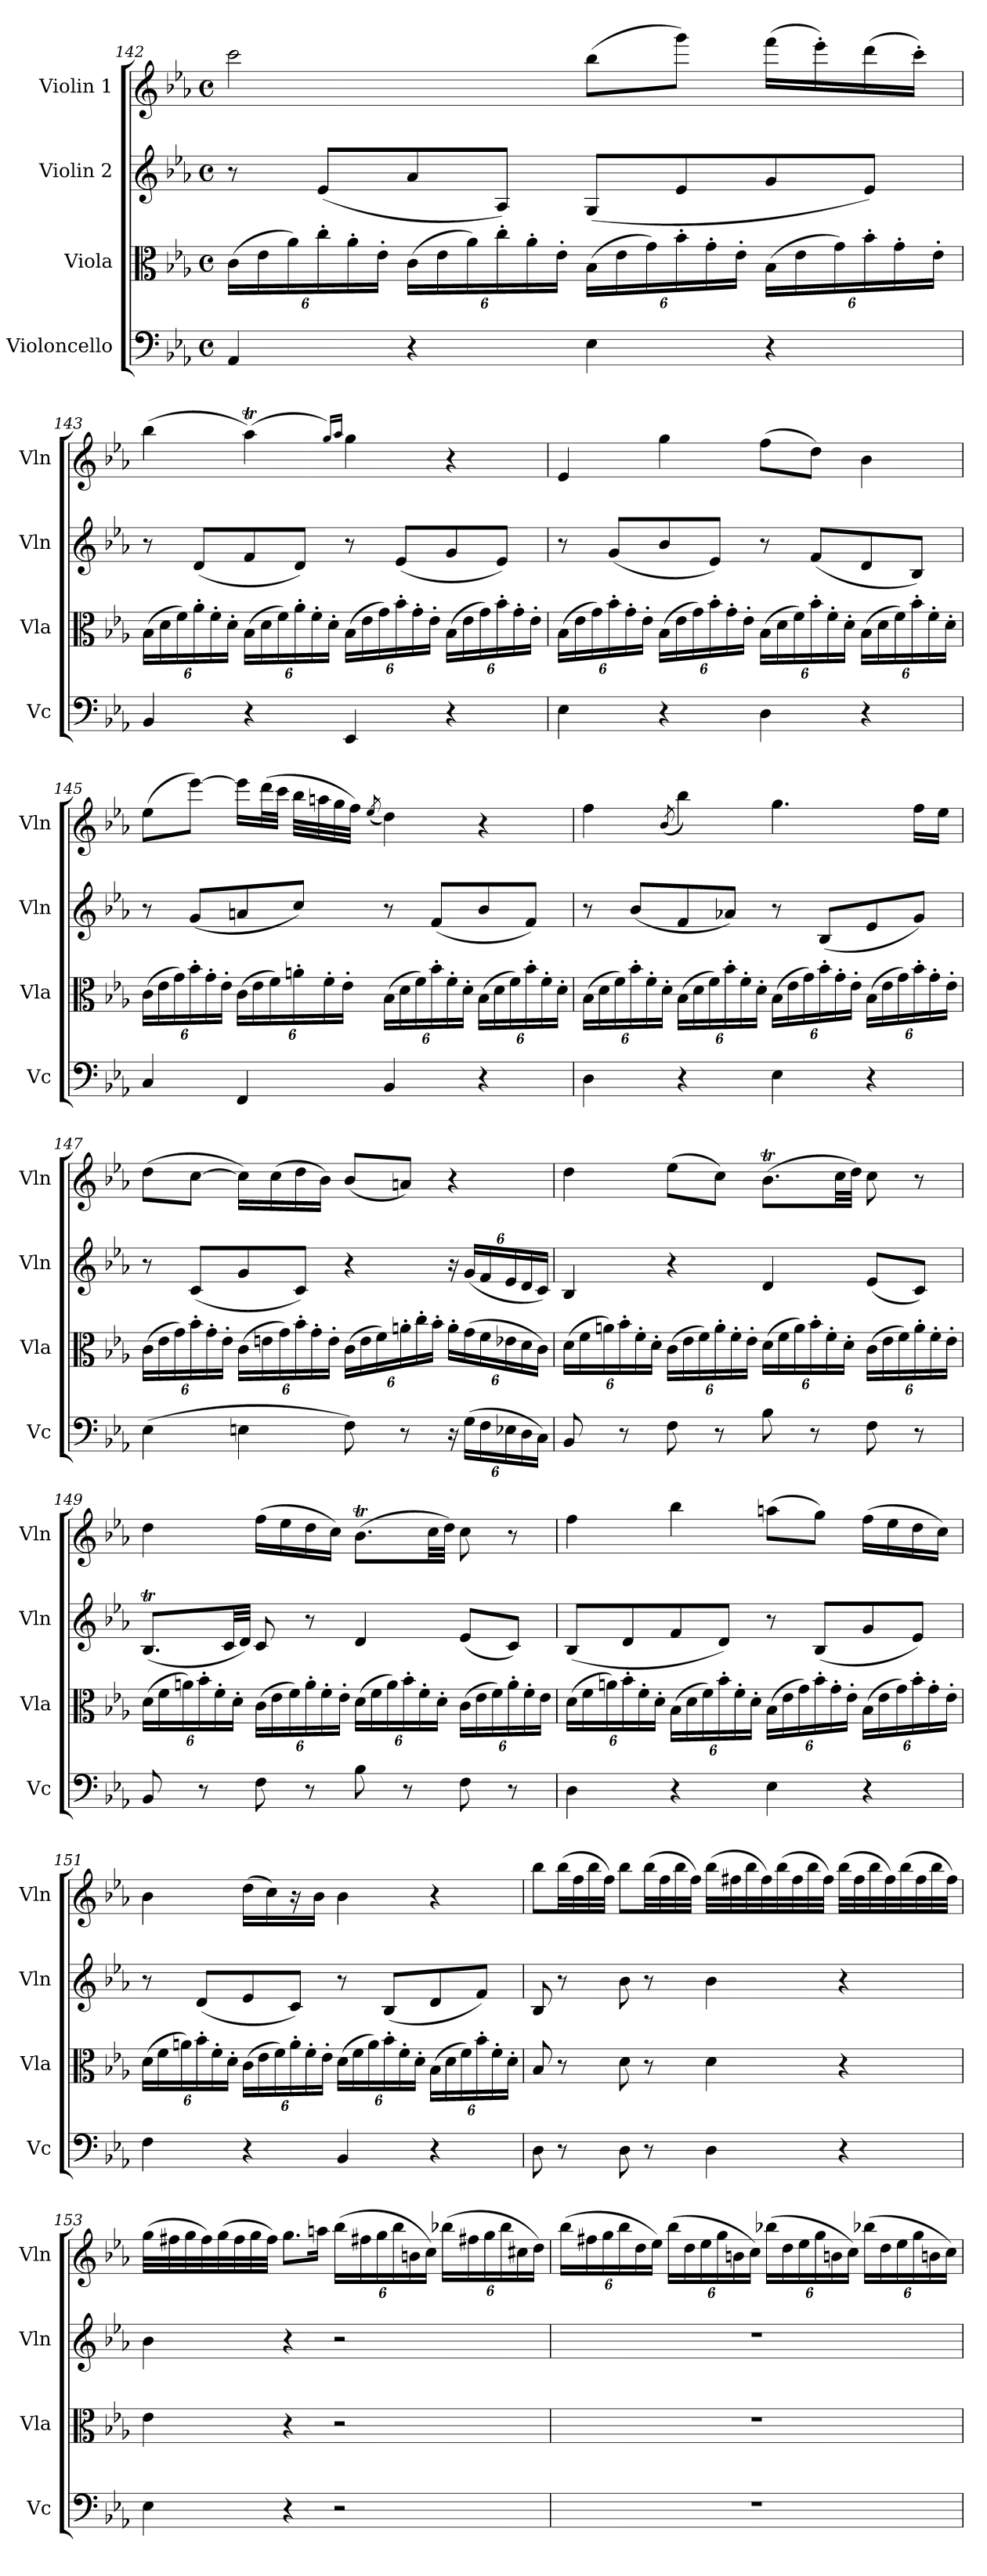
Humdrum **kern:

**kern	**kern	**kern	**kern
*part4	*part3	*part2	*part1
*staff4	*staff3	*staff2	*staff1
*I"Violoncello	*I"Viola	*I"Violin 2	*I"Violin 1
*I'Vc	*I'Vla	*I'Vln	*I'Vln
*clefF4	*clefC3	*clefG2	*clefG2
*k[b-e-a-]	*k[b-e-a-]	*k[b-e-a-]	*k[b-e-a-]
*M4/4	*M4/4	*M4/4	*M4/4
*met(c)	*met(c)	*met(c)	*met(c)
*	*Xbrackettup	*	*
=142	=142	=142	=142
4AA-/	(>24c\LL	8r	2ccc\
.	24e-\	.	.
.	24a-\)	.	.
.	24cc'\	(<8e-/L	.
.	24a-'\	.	.
.	24e-'\JJ	.	.
4r	(>24c\LL	8a-/	.
.	24e-\	.	.
.	24a-\)	.	.
.	24cc'\	8A-/J)	.
.	24a-'\	.	.
.	24e-'\JJ	.	.
4E-\	(>24B-\LL	(<8G/L	(>8bb-\L
.	24e-\	.	.
.	24g\)	.	.
.	24b-'\	8e-/	8ggg\J)
.	24g'\	.	.
.	24e-'\JJ	.	.
4r	(>24B-\LL	8g/	(>16fff\LL
.	24e-\	.	.
.	.	.	16eee-'\)
.	24g\)	.	.
.	24b-'\	8e-/J)	(>16ddd\
.	24g'\	.	.
.	.	.	16ccc'\JJ)
.	24e-'\JJ	.	.
!!LO:LB:g=z
=143	=143	=143	=143
4BB-/	(>24B-\LL	8r	(>4bb-\
.	24d\	.	.
.	24f\)	.	.
.	24a-'\	(<8d/L	.
.	24f'\	.	.
.	24d'\JJ	.	.
4r	(>24B-\LL	8f/	(<4aa-T\)
.	24d\	.	.
.	24f\)	.	.
.	24a-'\	8d/J)	.
.	24f'\	.	.
.	24d'\JJ	.	.
.	.	.	16qgg/LL)
.	.	.	16qaa-/JJ
4EE-/	(>24B-\LL	8r	4gg\
.	24e-\	.	.
.	24g\)	.	.
.	24b-'\	(<8e-/L	.
.	24g'\	.	.
.	24e-'\JJ	.	.
4r	(>24B-\LL	8g/	4r
.	24e-\	.	.
.	24g\)	.	.
.	24b-'\	8e-/J)	.
.	24g'\	.	.
.	24e-'\JJ	.	.
=144	=144	=144	=144
4E-\	(>24B-\LL	8r	4e-/
.	24e-\	.	.
.	24g\)	.	.
.	24b-'\	(<8g/L	.
.	24g'\	.	.
.	24e-'\JJ	.	.
4r	(>24B-\LL	8b-/	4gg\
.	24e-\	.	.
.	24g\)	.	.
.	24b-'\	8e-/J)	.
.	24g'\	.	.
.	24e-'\JJ	.	.
4D\	(>24B-\LL	8r	(>8ff\L
.	24d\	.	.
.	24f\)	.	.
.	24b-'\	(<8f/L	8dd\J)
.	24f'\	.	.
.	24d'\JJ	.	.
4r	(>24B-\LL	8d/	4b-\
.	24d\	.	.
.	24f\)	.	.
.	24b-'\	8B-/J)	.
.	24f'\	.	.
.	24d'\JJ	.	.
!!LO:PB:g=z
=145	=145	=145	=145
4C/	(>24c\LL	8r	(>8ee-\L
.	24e-\	.	.
.	24g\)	.	.
.	24b-'\	(<8g/L	[8eee-\J)
.	24g'\	.	.
.	24e-'\JJ	.	.
4FF/	(>24c\LL	8an/	16eee-\LL]
.	24e-\	.	.
.	.	.	(>32ddd\L
.	24f\)	.	.
.	.	.	32ccc\JJJ
.	24an'\	8cc/J)	32bb-\LLL
.	.	.	32aan\
.	24f'\	.	.
.	.	.	32gg\
.	24e-'\JJ	.	.
.	.	.	32ff\JJJ)
.	.	.	(<8qee-/
4BB-/	(>24B-\LL	8r	4dd\)
.	24d\	.	.
.	24f\)	.	.
.	24b-'\	(<8f/L	.
.	24f'\	.	.
.	24d'\JJ	.	.
4r	(>24B-\LL	8b-/	4r
.	24d\	.	.
.	24f\)	.	.
.	24b-'\	8f/J)	.
.	24f'\	.	.
.	24d'\JJ	.	.
=146	=146	=146	=146
4D\	(>24B-\LL	8r	4ff\
.	24d\	.	.
.	24f\)	.	.
.	24b-'\	(<8b-/L	.
.	24f'\	.	.
.	24d'\JJ	.	.
.	.	.	(<8qb-/
4r	(>24B-\LL	8f/	4bb-\)
.	24d\	.	.
.	24f\)	.	.
.	24b-'\	8a-X/J)	.
.	24f'\	.	.
.	24d'\JJ	.	.
4E-\	(>24B-\LL	8r	4.gg\
.	24e-\	.	.
.	24g\)	.	.
.	24b-'\	(<8B-/L	.
.	24g'\	.	.
.	24e-'\JJ	.	.
4r	(>24B-\LL	8e-/	.
.	24e-\	.	.
.	24g\)	.	.
.	24b-'\	8g/J)	16ff\LL
.	24g'\	.	.
.	.	.	16ee-\JJ
.	24e-'\JJ	.	.
!!LO:LB:g=z
=147	=147	=147	=147
(>4E-\	(>24c\LL	8r	(>8dd\L
.	24e-\	.	.
.	24g\)	.	.
.	24b-'\	(<8c/L	[8cc\J
.	24g'\	.	.
.	24e-'\JJ	.	.
4En\	(>24c\LL	8g/	16cc\LL])
.	24en\	.	.
.	.	.	(>16cc\
.	24g\)	.	.
.	24b-'\	8c/J)	16dd\
.	24g'\	.	.
.	.	.	16b-\JJ)
.	24e'\JJ	.	.
8F\)	(>24c\LL	4r	(<8b-/L
.	24e\	.	.
.	24f\)	.	.
8r	24an'\	.	8an/J)
.	24cc'\	.	.
.	24b-'\JJ	.	.
*Xbrackettup	*	*Xbrackettup	*
24r	24a'\LL	24r	4r
(>24G\LL	(>24g\	(<24g/LL	.
24F\	24f\	24f/	.
24E-X\	24e-X\	24e-/	.
24D\	24d\	24d/	.
24C\JJ)	24c\JJ)	24c/JJ)	.
=148	=148	=148	=148
8BB-/	(>24d\LL	4B-/	4dd\
.	24f\	.	.
.	24an\)	.	.
8r	24b-'\	.	.
.	24f'\	.	.
.	24d'\JJ	.	.
8F\	(>24c\LL	4r	(>8ee-\L
.	24e-\	.	.
.	24f\)	.	.
8r	24a'\	.	8cc\J)
.	24f'\	.	.
.	24e-'\JJ	.	.
8B-\	(>24d\LL	4d/	(>8.b-T\L
.	24f\	.	.
.	24a\)	.	.
8r	24b-'\	.	.
.	24f'\	.	.
.	.	.	32cc\LL
.	24d'\JJ	.	.
.	.	.	32dd\JJJ)
8F\	(>24c\LL	(<8e-/L	8cc\
.	24e-\	.	.
.	24f\)	.	.
8r	24a'\	8c/J)	8r
.	24f'\	.	.
.	24e-'\JJ	.	.
!!LO:PB:g=z
=149	=149	=149	=149
8BB-/	(>24d\LL	(<8.B-T/L	4dd\
.	24f\	.	.
.	24an\)	.	.
8r	24b-'\	.	.
.	24f'\	.	.
.	.	32c/LL	.
.	24d'\JJ	.	.
.	.	32d/JJJ)	.
8F\	(>24c\LL	8c/	(>16ff\LL
.	24e-\	.	.
.	.	.	16ee-\
.	24f\)	.	.
8r	24a'\	8r	16dd\
.	24f'\	.	.
.	.	.	16cc\JJ)
.	24e-'\JJ	.	.
8B-\	(>24d\LL	4d/	(>8.b-T\L
.	24f\	.	.
.	24a\)	.	.
8r	24b-'\	.	.
.	24f'\	.	.
.	.	.	32cc\LL
.	24d'\JJ	.	.
.	.	.	32dd\JJJ)
8F\	(>24c\LL	(<8e-/L	8cc\
.	24e-\	.	.
.	24f\)	.	.
8r	24a'\	8c/J)	8r
.	24f'\	.	.
.	24e-\JJ	.	.
=150	=150	=150	=150
4D\	(>24d\LL	(<8B-/L	4ff\
.	24f\	.	.
.	24an\)	.	.
.	24b-'\	8d/	.
.	24f'\	.	.
.	24d'\JJ	.	.
4r	(>24B-\LL	8f/	4bb-\
.	24d\	.	.
.	24f\)	.	.
.	24b-'\	8d/J)	.
.	24f'\	.	.
.	24d'\JJ	.	.
4E-\	(>24B-\LL	8r	(>8aan\L
.	24e-\	.	.
.	24g\)	.	.
.	24b-'\	(<8B-/L	8gg\J)
.	24g'\	.	.
.	24e-'\JJ	.	.
4r	(>24B-\LL	8g/	(>16ff\LL
.	24e-\	.	.
.	.	.	16ee-\
.	24g\)	.	.
.	24b-'\	8e-/J)	16dd\
.	24g'\	.	.
.	.	.	16cc\JJ)
.	24e-'\JJ	.	.
!!LO:LB:g=z
=151	=151	=151	=151
4F\	(>24d\LL	8r	4b-\
.	24f\	.	.
.	24an\)	.	.
.	24b-'\	(<8d/L	.
.	24f'\	.	.
.	24d'\JJ	.	.
4r	(>24c\LL	8e-/	(>16dd\LL
.	24e-\	.	.
.	.	.	16cc\)
.	24f\)	.	.
.	24a'\	8c/J)	16r
.	24f'\	.	.
.	.	.	16b-\JJ
.	24e-'\JJ	.	.
4BB-/	(>24d\LL	8r	4b-\
.	24f\	.	.
.	24a\)	.	.
.	24b-'\	(<8B-/L	.
.	24f'\	.	.
.	24d'\JJ	.	.
4r	(>24B-\LL	8d/	4r
.	24d\	.	.
.	24f\)	.	.
.	24b-'\	8f/J)	.
.	24f'\	.	.
.	24d'\JJ	.	.
=152	=152	=152	=152
8D\	8B-/	8B-/	8bb-\L
8r	8r	8r	(>32bb-\LL
.	.	.	32ff\
.	.	.	32bb-\
.	.	.	32ff\JJJ)
8D\	8d\	8b-\	8bb-\L
8r	8r	8r	(>32bb-\LL
.	.	.	32ff\
.	.	.	32bb-\
.	.	.	32ff\JJJ)
4D\	4d\	4b-\	(>32bb-\LLL
.	.	.	32ff#X\
.	.	.	32bb-\
.	.	.	32ff#\)
.	.	.	(>32bb-\
.	.	.	32ff#\
.	.	.	32bb-\
.	.	.	32ff#\JJJ)
4r	4r	4r	(>32bb-\LLL
.	.	.	32ff#\
.	.	.	32bb-\
.	.	.	32ff#\)
.	.	.	(>32bb-\
.	.	.	32ff#\
.	.	.	32bb-\
.	.	.	32ff#\JJJ)
!!LO:LB:g=z
=153	=153	=153	=153
4E-\	4e-\	4b-\	(>32gg\LLL
.	.	.	32ff#X\
.	.	.	32gg\
.	.	.	32ff#\)
.	.	.	(>32gg\
.	.	.	32ff#\
.	.	.	32gg\
.	.	.	32ff#\JJJ)
4r	4r	4r	8.gg\L
.	.	.	16aan\Jk
*	*	*	*Xbrackettup
2r	2r	2r	(>24bb-\LL
.	.	.	24ff#X\
.	.	.	24gg\
.	.	.	24bb-\
.	.	.	24bn\
.	.	.	24cc\JJ)
.	.	.	(>24bb-X\LL
.	.	.	24ff#X\
.	.	.	24gg\
.	.	.	24bb-\
.	.	.	24cc#X\
.	.	.	24dd\JJ)
=154	=154	=154	=154
1r	1r	1r	(>24bb-\LL
.	.	.	24ff#X\
.	.	.	24gg\
.	.	.	24bb-\
.	.	.	24dd\
.	.	.	24ee-\JJ)
.	.	.	(>24bb-\LL
.	.	.	24dd\
.	.	.	24ee-\
.	.	.	24gg\
.	.	.	24bn\
.	.	.	24cc\JJ)
.	.	.	(>24bb-X\LL
.	.	.	24dd\
.	.	.	24ee-\
.	.	.	24gg\
.	.	.	24bn\
.	.	.	24cc\JJ)
.	.	.	(>24bb-X\LL
.	.	.	24dd\
.	.	.	24ee-\
.	.	.	24gg\
.	.	.	24bn\
.	.	.	24cc\JJ)
=	=	=	=
*-	*-	*-	*-
